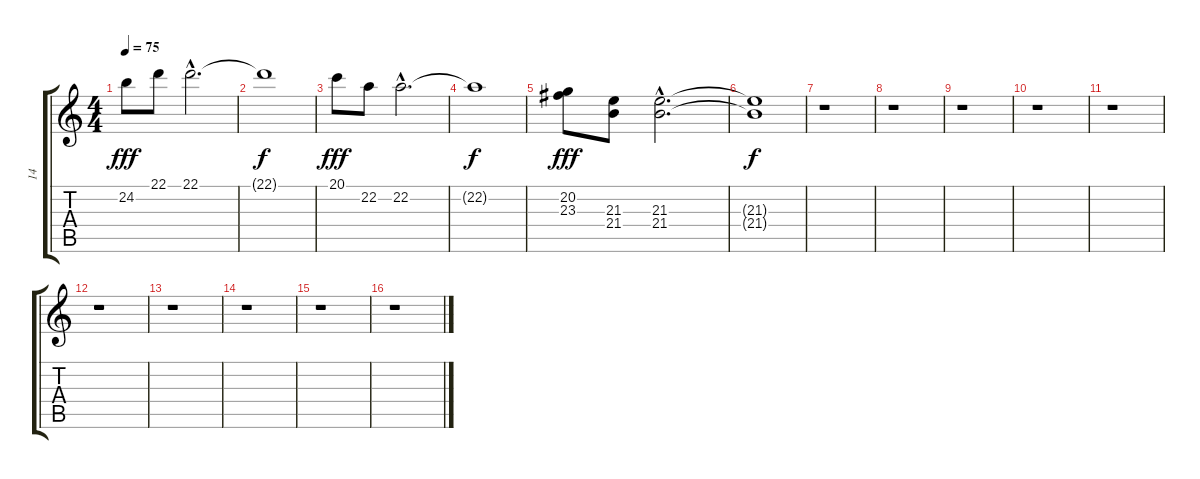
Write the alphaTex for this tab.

\track ("14" "14") {instrument celesta}
\staff {score tabs}
\tuning (E4 B3 G3 D3 A2 E2) {hide}
\ts (4 4)
\tempo 75
\clef g2
\ks c
24.2.8{dy fff instrument celesta} 22.1.8 22.1{hac}.2{d} |
22.1{t}.1{dy f} |
20.1.8{dy fff} 22.2.8 22.2{hac}.2{d} |
22.2{t}.1{dy f} |
(20.2 23.3).8{dy fff} (21.3 21.4).8 (21.3{hac} 21.4{hac}).2{d} |
(21.3{t} 21.4{t}).1{dy f} |
r.1 |
r.1 |
r.1 |
r.1 |
r.1 |
r.1 |
r.1 |
r.1 |
r.1 |
r.1
